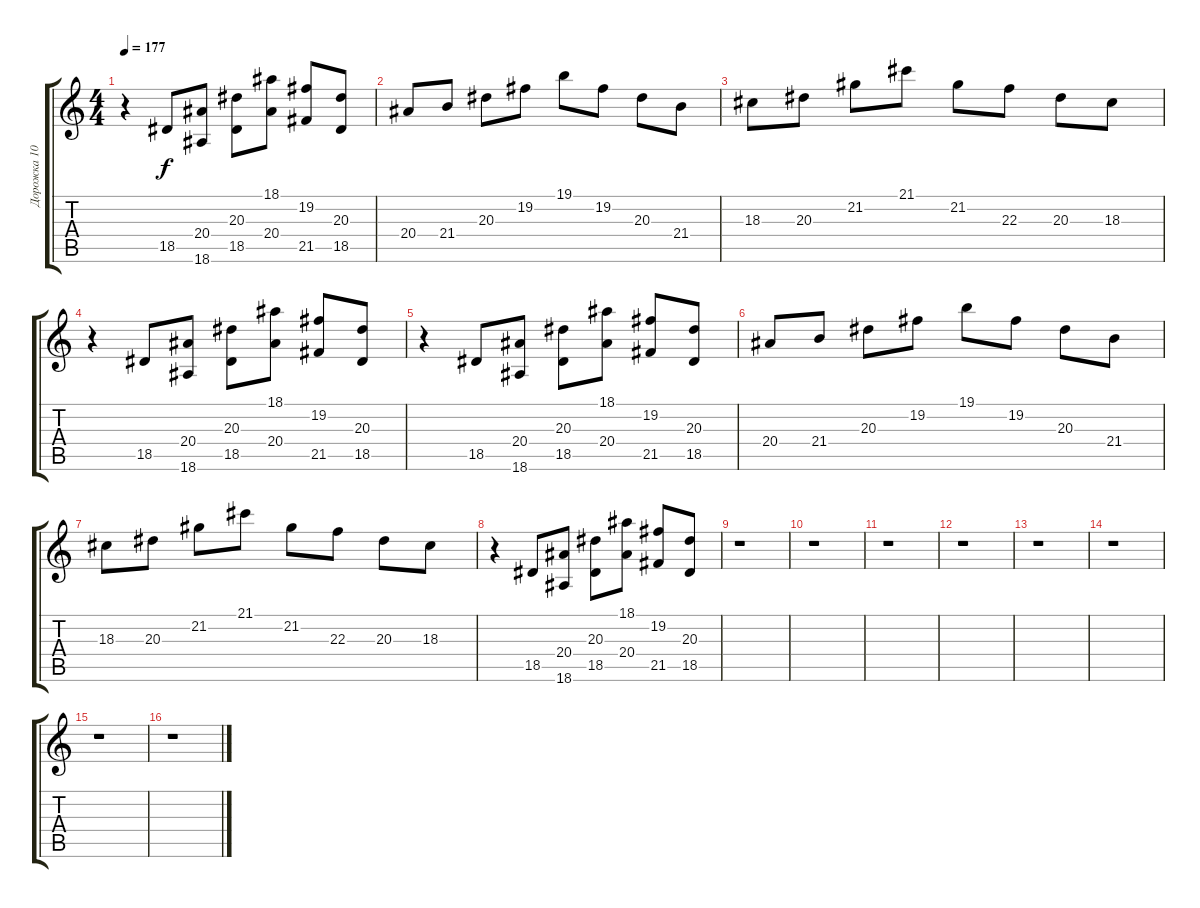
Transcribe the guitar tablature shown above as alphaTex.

\track ("Дорожка 10" "Дорожка 10") {instrument pizzicatostrings}
\staff {score tabs}
\tuning (E4 B3 G3 D3 A2 E2) {hide}
\ts (4 4)
\tempo 177
\clef g2
\ks c
r.4{dy f} 18.5.8 (20.4 18.6).8 (20.3 18.5).8 (18.1 20.4).8 (19.2 21.5).8 (20.3 18.5).8 |
20.4.8 21.4.8 20.3.8 19.2.8 19.1.8 19.2.8 20.3.8 21.4.8 |
18.3.8 20.3.8 21.2.8 21.1.8 21.2.8 22.3.8 20.3.8 18.3.8 |
r.4 18.5.8 (20.4 18.6).8 (20.3 18.5).8 (18.1 20.4).8 (19.2 21.5).8 (20.3 18.5).8 |
r.4 18.5.8 (20.4 18.6).8 (20.3 18.5).8 (18.1 20.4).8 (19.2 21.5).8 (20.3 18.5).8 |
20.4.8 21.4.8 20.3.8 19.2.8 19.1.8 19.2.8 20.3.8 21.4.8 |
18.3.8 20.3.8 21.2.8 21.1.8 21.2.8 22.3.8 20.3.8 18.3.8 |
r.4 18.5.8 (20.4 18.6).8 (20.3 18.5).8 (18.1 20.4).8 (19.2 21.5).8 (20.3 18.5).8 |
r.1 |
r.1 |
r.1 |
r.1 |
r.1 |
r.1 |
r.1 |
r.1
